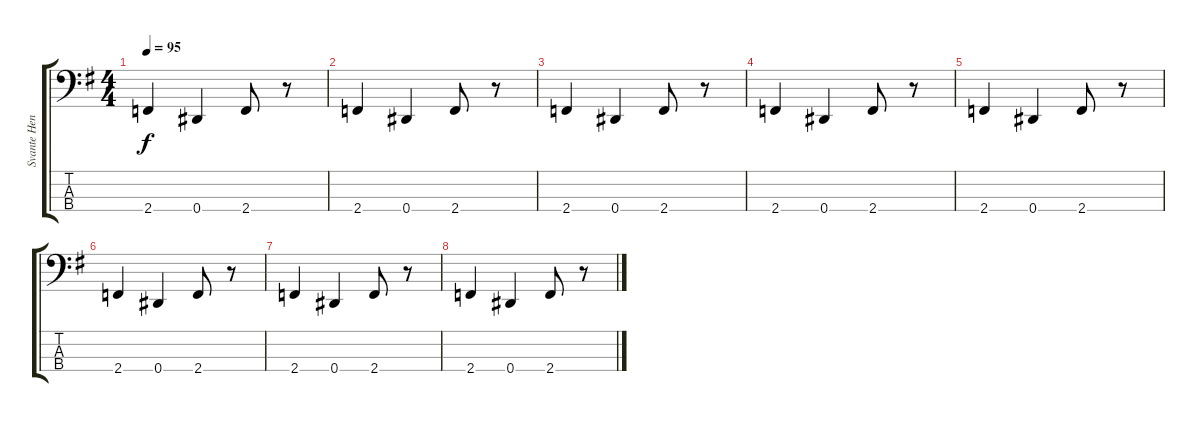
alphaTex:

\track ("Svante Henrysson" "Svante Hen") {instrument electricbassfinger}
\staff {score tabs}
\tuning (Gb2 Db2 Ab1 Eb1) {hide}
\ts (4 4)
\tempo 95
\clef f4
\ks g
2.4.4{dy f} 0.4.4 2.4.8 r.8 |
2.4.4 0.4.4 2.4.8 r.8 |
2.4.4 0.4.4 2.4.8 r.8 |
2.4.4 0.4.4 2.4.8 r.8 |
2.4.4 0.4.4 2.4.8 r.8 |
2.4.4 0.4.4 2.4.8 r.8 |
2.4.4 0.4.4 2.4.8 r.8 |
2.4.4 0.4.4 2.4.8 r.8
